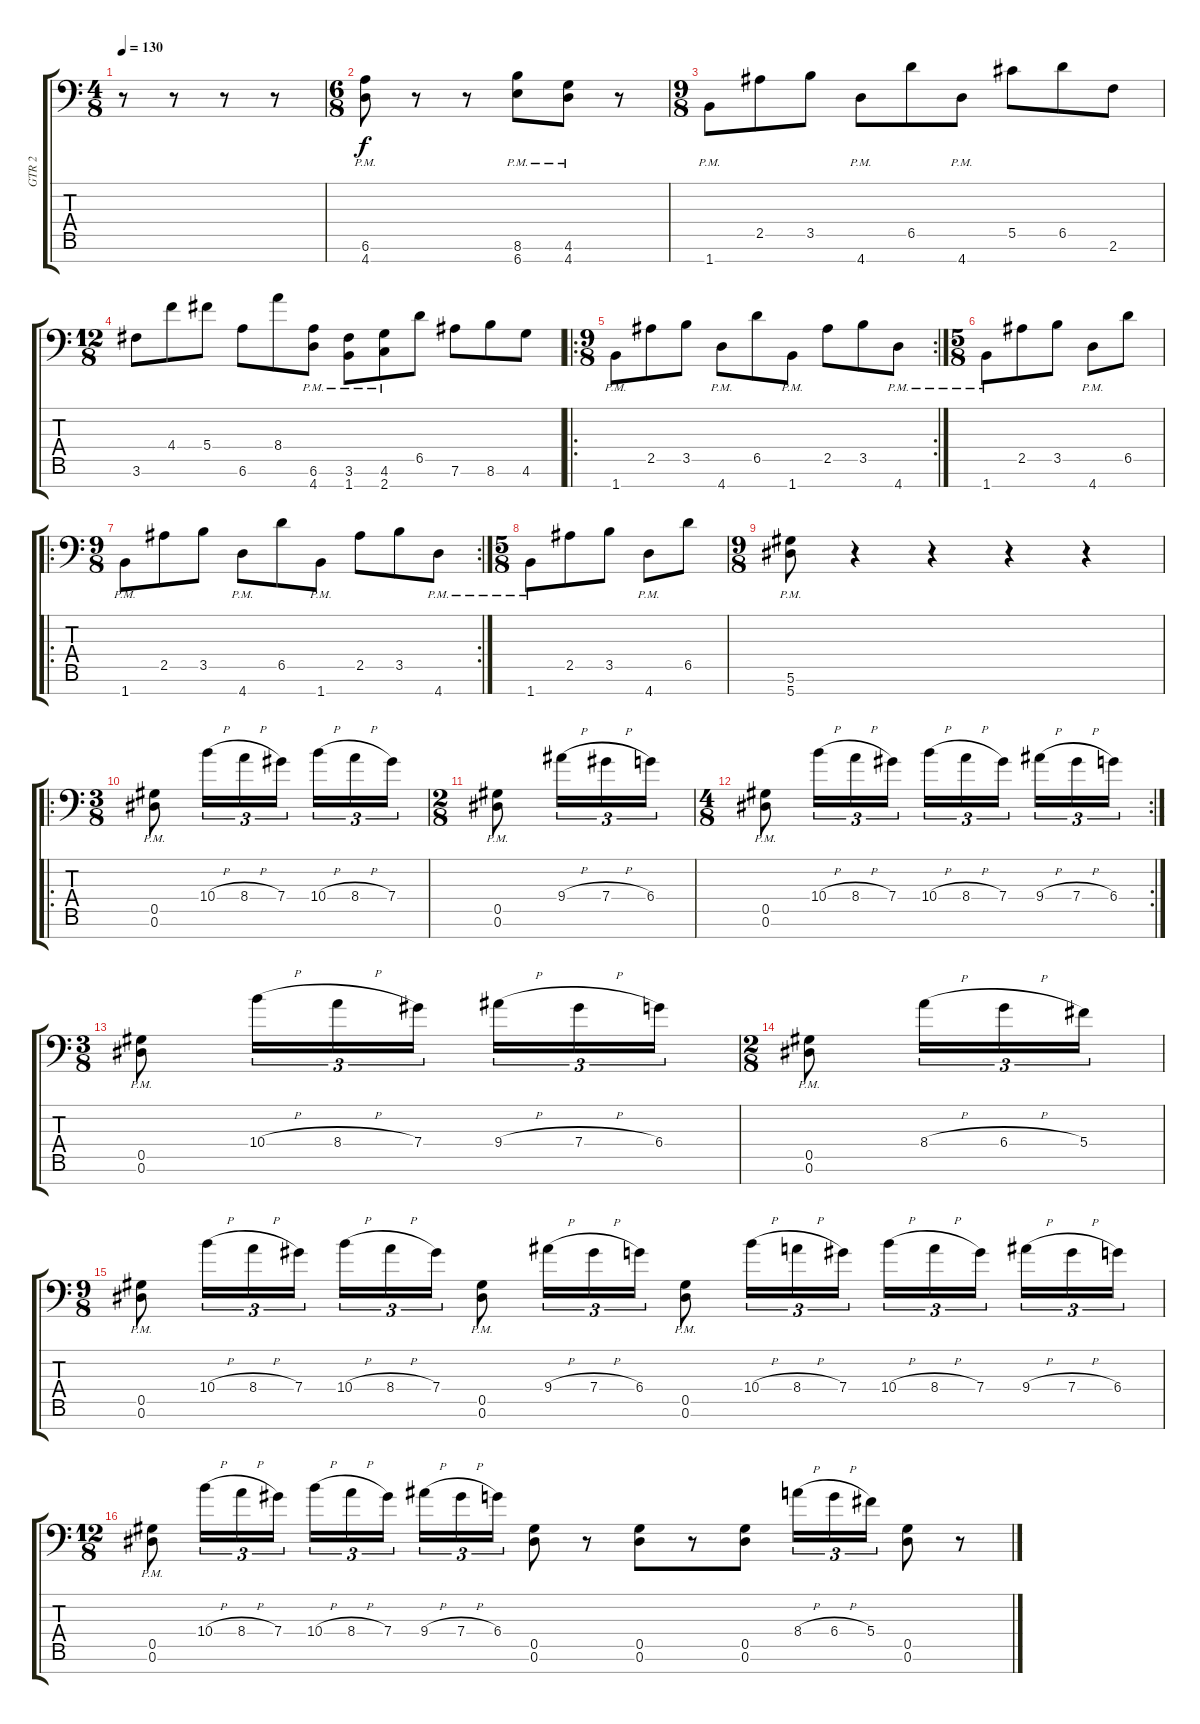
\track ("GTR 2" "GTR 2") {instrument overdrivenguitar}
\staff {score tabs}
\tuning (Eb4 Bb3 Gb3 Db3 Ab2 Eb2 Bb1) {hide}
\ts (4 8)
\tempo 130
\clef f4
\ks c
r.8{dy f instrument overdrivenguitar} r.8 r.8 r.8 |
\ts (6 8)
(6.6{pm} 4.7{pm}).8 r.8 r.8 (8.6{pm} 6.7{pm}).8 (4.6{pm} 4.7{pm}).8 r.8 |
\ts (9 8)
1.7{pm}.8 2.5.8 3.5.8 4.7{pm}.8 6.5.8 4.7{pm}.8 5.5.8 6.5.8 2.6.8 |
\ts (12 8)
3.6.8 4.4.8 5.4.8 6.6.8 8.4.8 (6.6{pm} 4.7{pm}).8 (3.6{pm} 1.7{pm}).8 (4.6{pm} 2.7{pm}).8 6.5.8 7.6.8 8.6.8 4.6.8 |
\ro
\rc 2
\ts (9 8)
1.7{pm}.8 2.5.8 3.5.8 4.7{pm}.8 6.5.8 1.7{pm}.8 2.5.8 3.5.8 4.7{pm}.8 |
\ts (5 8)
1.7{pm}.8 2.5.8 3.5.8 4.7{pm}.8 6.5.8 |
\ro
\rc 2
\ts (9 8)
1.7{pm}.8 2.5.8 3.5.8 4.7{pm}.8 6.5.8 1.7{pm}.8 2.5.8 3.5.8 4.7{pm}.8 |
\ts (5 8)
1.7{pm}.8 2.5.8 3.5.8 4.7{pm}.8 6.5.8 |
\ts (9 8)
(5.6{pm} 5.7{pm}).8 r.4 r.4 r.4 r.4 |
\ro
\ts (3 8)
(0.5{pm} 0.6{pm}).8 10.4{h}.16{tu (3 2)} 8.4{h}.16{tu (3 2)} 7.4.16{tu (3 2)} 10.4{h}.16{tu (3 2)} 8.4{h}.16{tu (3 2)} 7.4.16{tu (3 2)} |
\ts (2 8)
(0.5{pm} 0.6{pm}).8 9.4{h}.16{tu (3 2)} 7.4{h}.16{tu (3 2)} 6.4.16{tu (3 2)} |
\rc 2
\ts (4 8)
(0.5{pm} 0.6{pm}).8 10.4{h}.16{tu (3 2)} 8.4{h}.16{tu (3 2)} 7.4.16{tu (3 2)} 10.4{h}.16{tu (3 2)} 8.4{h}.16{tu (3 2)} 7.4.16{tu (3 2)} 9.4{h}.16{tu (3 2)} 7.4{h}.16{tu (3 2)} 6.4.16{tu (3 2)} |
\ts (3 8)
(0.5{pm} 0.6{pm}).8 10.4{h}.16{tu (3 2)} 8.4{h}.16{tu (3 2)} 7.4.16{tu (3 2)} 9.4{h}.16{tu (3 2)} 7.4{h}.16{tu (3 2)} 6.4.16{tu (3 2)} |
\ts (2 8)
(0.5{pm} 0.6{pm}).8 8.4{h}.16{tu (3 2)} 6.4{h}.16{tu (3 2)} 5.4.16{tu (3 2)} |
\ts (9 8)
(0.5{pm} 0.6{pm}).8 10.4{h}.16{tu (3 2)} 8.4{h}.16{tu (3 2)} 7.4.16{tu (3 2) beam splitsecondary} 10.4{h}.16{tu (3 2)} 8.4{h}.16{tu (3 2)} 7.4.16{tu (3 2)} (0.5{pm} 0.6{pm}).8 9.4{h}.16{tu (3 2)} 7.4{h}.16{tu (3 2)} 6.4.16{tu (3 2)} (0.5{pm} 0.6{pm}).8 10.4{h}.16{tu (3 2)} 8.4{h}.16{tu (3 2)} 7.4.16{tu (3 2) beam splitsecondary} 10.4{h}.16{tu (3 2)} 8.4{h}.16{tu (3 2)} 7.4.16{tu (3 2) beam splitsecondary} 9.4{h}.16{tu (3 2)} 7.4{h}.16{tu (3 2)} 6.4.16{tu (3 2)} |
\ts (12 8)
(0.5{pm} 0.6{pm}).8 10.4{h}.16{tu (3 2)} 8.4{h}.16{tu (3 2)} 7.4.16{tu (3 2) beam splitsecondary} 10.4{h}.16{tu (3 2)} 8.4{h}.16{tu (3 2)} 7.4.16{tu (3 2)} 9.4{h}.16{tu (3 2)} 7.4{h}.16{tu (3 2)} 6.4.16{tu (3 2)} (0.5 0.6).8 r.8 (0.5 0.6).8 r.8 (0.5 0.6).8 8.4{h}.16{tu (3 2)} 6.4{h}.16{tu (3 2)} 5.4.16{tu (3 2)} (0.5 0.6).8 r.8
